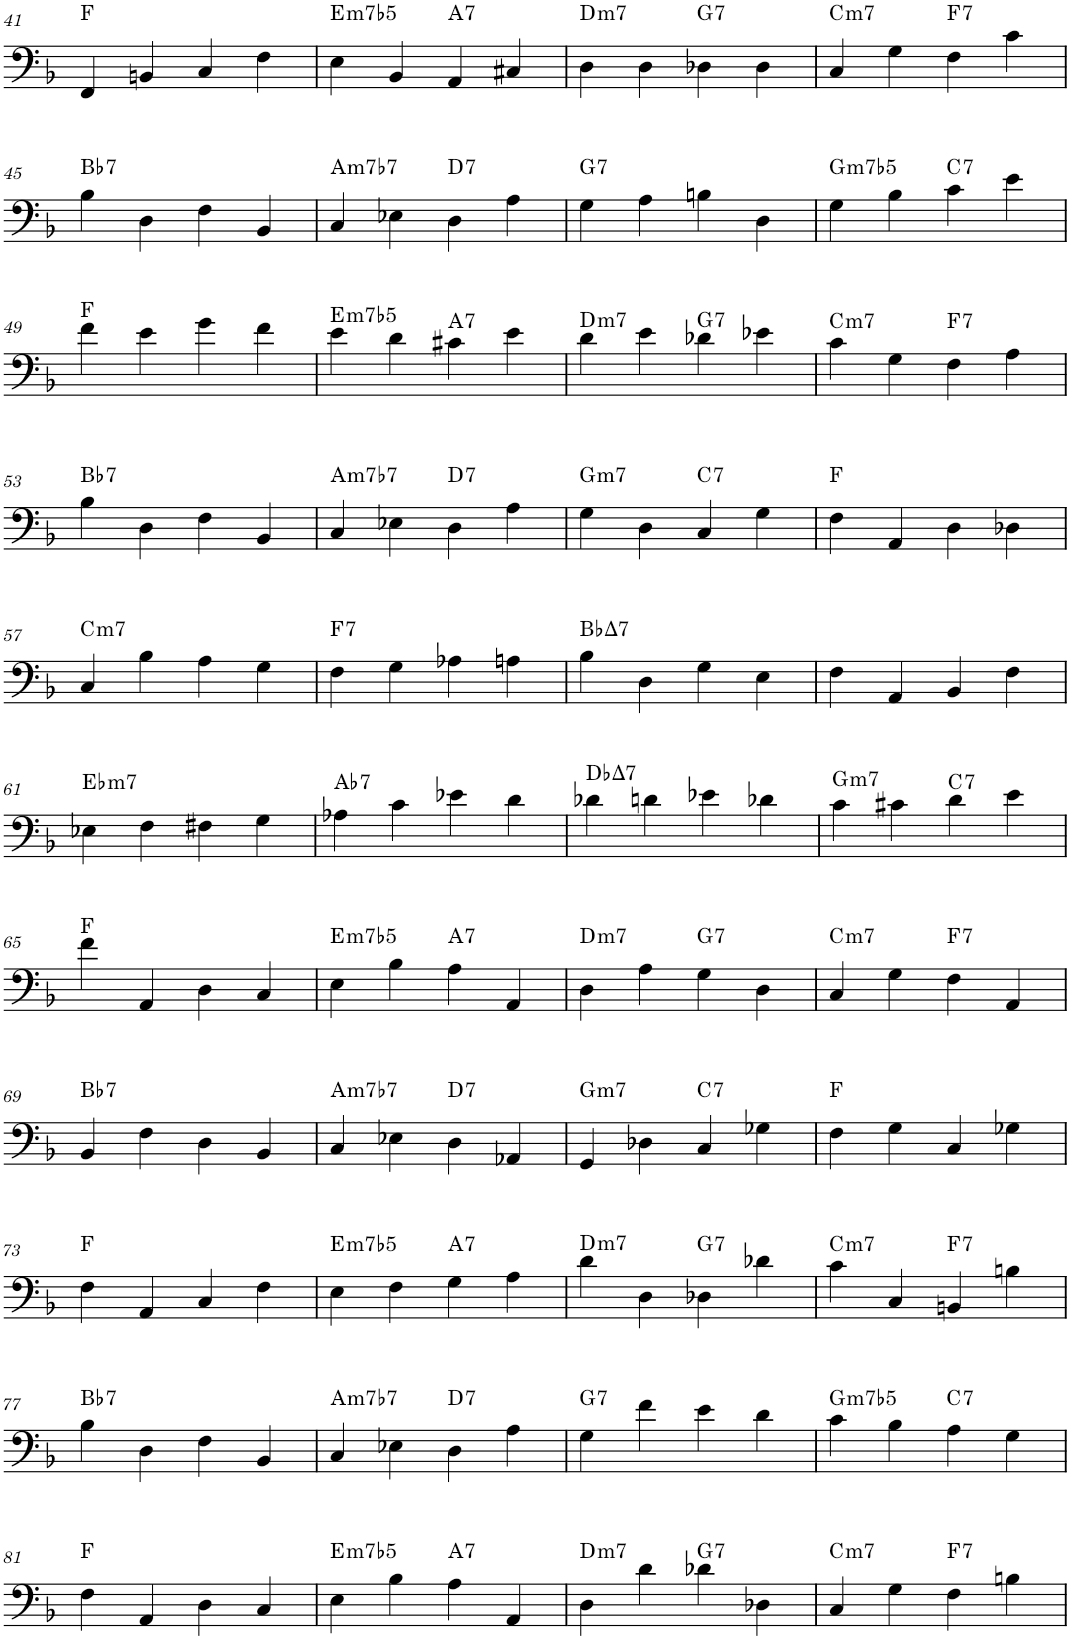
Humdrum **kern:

**kern	**harte
*part1	*part1
*staff1	*
*I"Bass Guitar	*
*I'B. Guit.	*
!!LO:PB:g=z
*clefF4	*
*Trd7c12	*
*k[b-]	*
*M4/4	*
=41	=41
4FF/	F:maj
4BBn/	.
4C/	.
4F\	.
=42	=42
!	!LO:H:kt=m7b5
4E\	E:hdim7
4BB-/	.
!	!LO:H:kt=7
4AA/	A:7
4C#X/	.
=43	=43
!	!LO:H:kt=m7
4D\	D:min7
4D\	.
!	!LO:H:kt=7
4D-X\	G:7
4D-\	.
=44	=44
!	!LO:H:kt=m7
4C/	C:min7
4G\	.
!	!LO:H:kt=7
4F\	F:7
4c\	.
!!LO:LB:g=z
=45	=45
!	!LO:H:kt=7
4B-\	Bb:7
4D\	.
4F\	.
4BB-/	.
=46	=46
!	!LO:H:kt=m7
4C/	A:min7(b7)
4E-X\	.
!	!LO:H:kt=7
4D\	D:7
4A\	.
=47	=47
!	!LO:H:kt=7
4G\	G:7
4A\	.
4Bn\	.
4D\	.
=48	=48
!	!LO:H:kt=m7b5
4G\	G:hdim7
4B-\	.
!	!LO:H:kt=7
4c\	C:7
4e\	.
!!LO:LB:g=z
=49	=49
4f\	F:maj
4e\	.
4g\	.
4f\	.
=50	=50
!	!LO:H:kt=m7b5
4e\	E:hdim7
4d\	.
!	!LO:H:kt=7
4c#X\	A:7
4e\	.
=51	=51
!	!LO:H:kt=m7
4d\	D:min7
4e\	.
!	!LO:H:kt=7
4d-X\	G:7
4e-X\	.
=52	=52
!	!LO:H:kt=m7
4c\	C:min7
4G\	.
!	!LO:H:kt=7
4F\	F:7
4A\	.
!!LO:LB:g=z
=53	=53
!	!LO:H:kt=7
4B-\	Bb:7
4D\	.
4F\	.
4BB-/	.
=54	=54
!	!LO:H:kt=m7
4C/	A:min7(b7)
4E-X\	.
!	!LO:H:kt=7
4D\	D:7
4A\	.
=55	=55
!	!LO:H:kt=m7
4G\	G:min7
4D\	.
!	!LO:H:kt=7
4C/	C:7
4G\	.
=56	=56
4F\	F:maj
4AA/	.
4D\	.
4D-X\	.
!!LO:LB:g=z
=57	=57
!	!LO:H:kt=m7
4C/	C:min7
4B-\	.
4A\	.
4G\	.
=58	=58
!	!LO:H:kt=7
4F\	F:7
4G\	.
4A-X\	.
4An\	.
=59	=59
!	!LO:H:kt=7
4B-\	Bb:maj7
4D\	.
4G\	.
4E\	.
=60	=60
4F\	.
4AA/	.
4BB-/	.
4F\	.
!!LO:LB:g=z
=61	=61
!	!LO:H:kt=m7
4E-X\	Eb:min7
4F\	.
4F#X\	.
4G\	.
=62	=62
!	!LO:H:kt=7
4A-X\	Ab:7
4c\	.
4e-X\	.
4d\	.
=63	=63
!	!LO:H:kt=7
4d-X\	Db:maj7
4dn\	.
4e-X\	.
4d-X\	.
=64	=64
!	!LO:H:kt=m7
4c\	G:min7
4c#X\	.
!	!LO:H:kt=7
4d\	C:7
4e\	.
!!LO:LB:g=z
=65	=65
4f\	F:maj
4AA/	.
4D\	.
4C/	.
=66	=66
!	!LO:H:kt=m7b5
4E\	E:hdim7
4B-\	.
!	!LO:H:kt=7
4A\	A:7
4AA/	.
=67	=67
!	!LO:H:kt=m7
4D\	D:min7
4A\	.
!	!LO:H:kt=7
4G\	G:7
4D\	.
=68	=68
!	!LO:H:kt=m7
4C/	C:min7
4G\	.
!	!LO:H:kt=7
4F\	F:7
4AA/	.
!!LO:LB:g=z
=69	=69
!	!LO:H:kt=7
4BB-/	Bb:7
4F\	.
4D\	.
4BB-/	.
=70	=70
!	!LO:H:kt=m7
4C/	A:min7(b7)
4E-X\	.
!	!LO:H:kt=7
4D\	D:7
4AA-X/	.
=71	=71
!	!LO:H:kt=m7
4GG/	G:min7
4D-X\	.
!	!LO:H:kt=7
4C/	C:7
4G-X\	.
=72	=72
4F\	F:maj
4G\	.
4C/	.
4G-X\	.
!!LO:LB:g=z
=73	=73
4F\	F:maj
4AA/	.
4C/	.
4F\	.
=74	=74
!	!LO:H:kt=m7b5
4E\	E:hdim7
4F\	.
!	!LO:H:kt=7
4G\	A:7
4A\	.
=75	=75
!	!LO:H:kt=m7
4d\	D:min7
4D\	.
!	!LO:H:kt=7
4D-X\	G:7
4d-X\	.
=76	=76
!	!LO:H:kt=m7
4c\	C:min7
4C/	.
!	!LO:H:kt=7
4BBn/	F:7
4Bn\	.
!!LO:LB:g=z
=77	=77
!	!LO:H:kt=7
4B-\	Bb:7
4D\	.
4F\	.
4BB-/	.
=78	=78
!	!LO:H:kt=m7
4C/	A:min7(b7)
4E-X\	.
!	!LO:H:kt=7
4D\	D:7
4A\	.
=79	=79
!	!LO:H:kt=7
4G\	G:7
4f\	.
4e\	.
4d\	.
=80	=80
!	!LO:H:kt=m7b5
4c\	G:hdim7
4B-\	.
!	!LO:H:kt=7
4A\	C:7
4G\	.
!!LO:LB:g=z
=81	=81
4F\	F:maj
4AA/	.
4D\	.
4C/	.
=82	=82
!	!LO:H:kt=m7b5
4E\	E:hdim7
4B-\	.
!	!LO:H:kt=7
4A\	A:7
4AA/	.
=83	=83
!	!LO:H:kt=m7
4D\	D:min7
4d\	.
!	!LO:H:kt=7
4d-X\	G:7
4D-X\	.
=84	=84
!	!LO:H:kt=m7
4C/	C:min7
4G\	.
!	!LO:H:kt=7
4F\	F:7
4Bn\	.
=	=
*-	*-
